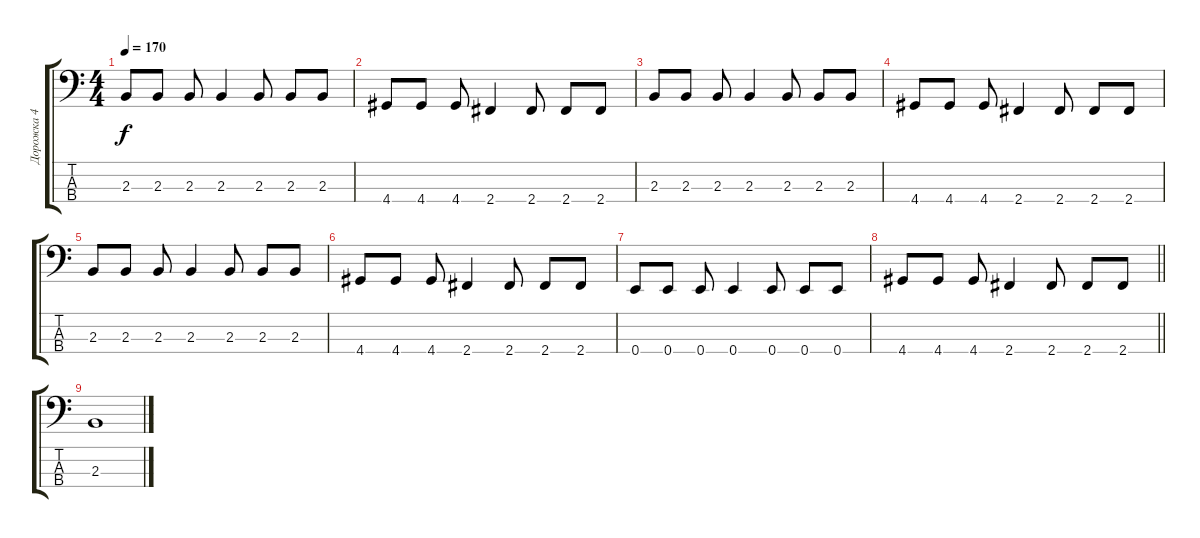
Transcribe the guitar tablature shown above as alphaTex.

\track ("Дорожка 4" "Дорожка 4") {instrument electricbasspick}
\staff {score tabs}
\tuning (G2 D2 A1 E1) {hide}
\ts (4 4)
\tempo 170
\clef f4
\ks c
2.3.8{dy f} 2.3.8 2.3.8 2.3.4 2.3.8 2.3.8 2.3.8 |
4.4.8 4.4.8 4.4.8 2.4.4 2.4.8 2.4.8 2.4.8 |
2.3.8 2.3.8 2.3.8 2.3.4 2.3.8 2.3.8 2.3.8 |
4.4.8 4.4.8 4.4.8 2.4.4 2.4.8 2.4.8 2.4.8 |
2.3.8 2.3.8 2.3.8 2.3.4 2.3.8 2.3.8 2.3.8 |
4.4.8 4.4.8 4.4.8 2.4.4 2.4.8 2.4.8 2.4.8 |
0.4.8 0.4.8 0.4.8 0.4.4 0.4.8 0.4.8 0.4.8 |
\barLineRight lightlight
4.4.8 4.4.8 4.4.8 2.4.4 2.4.8 2.4.8 2.4.8 |
2.3.1
